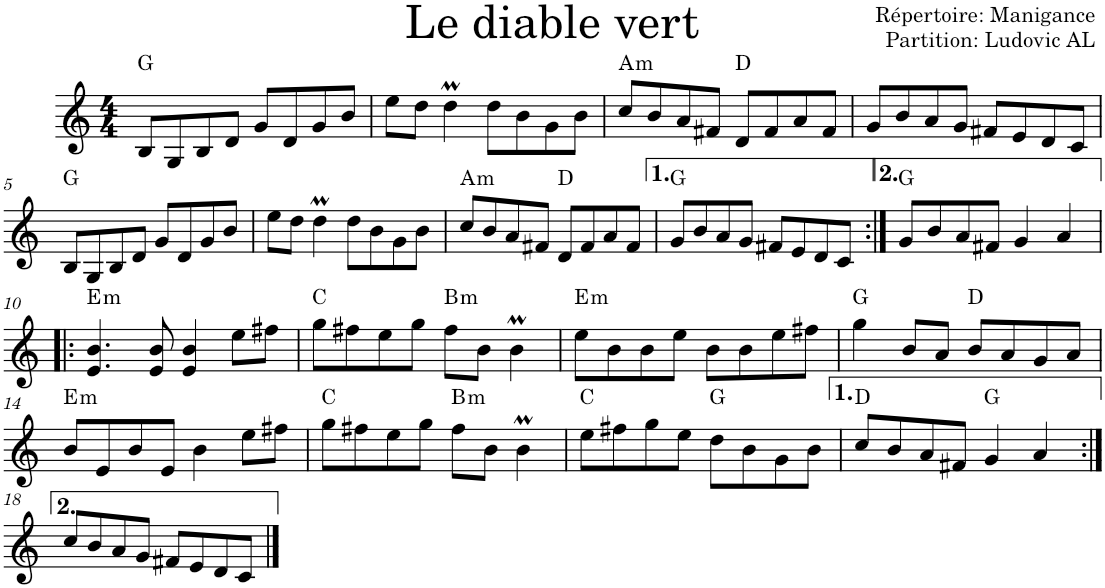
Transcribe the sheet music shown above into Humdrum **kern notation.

**kern	**harte
*part1	*part1
*staff1	*
*I"Violon	*
*I'Vln.	*
*clefG2	*
*k[]	*
*M4/4	*
=1	=1
8B/L	G:maj
8G/	.
8B/	.
8d/J	.
8g/L	.
8d/	.
8g/	.
8b/J	.
=2	=2
8ee\L	.
8dd\J	.
4ddM\	.
8dd\L	.
8b\	.
8g\	.
8b\J	.
=3	=3
!	!LO:H:kt=m
8cc/L	A:min
8b/	.
8a/	.
8f#X/J	.
8d/L	D:maj
8f#/	.
8a/	.
8f#/J	.
=4	=4
8g/L	.
8b/	.
8a/	.
8g/J	.
8f#X/L	.
8e/	.
8d/	.
8c/J	.
!!LO:LB:g=z
=5	=5
8B/L	G:maj
8G/	.
8B/	.
8d/J	.
8g/L	.
8d/	.
8g/	.
8b/J	.
=6	=6
8ee\L	.
8dd\J	.
4ddM\	.
8dd\L	.
8b\	.
8g\	.
8b\J	.
=7	=7
!	!LO:H:kt=m
8cc/L	A:min
8b/	.
8a/	.
8f#X/J	.
8d/L	D:maj
8f#/	.
8a/	.
8f#/J	.
=8	=8
8g/L	G:maj
8b/	.
8a/	.
8g/J	.
8f#X/L	.
8e/	.
8d/	.
8c/J	.
=9:|!	=9:|!
8g/L	G:maj
8b/	.
8a/	.
8f#X/J	.
4g/	.
4a/	.
!!LO:LB:g=z
=10!|:	=10!|:
!	!LO:H:kt=m
4.e/ 4.b/	E:min
8e/ 8b/	.
4e/ 4b/	.
8ee\L	.
8ff#X\J	.
=11	=11
8gg\L	C:maj
8ff#X\	.
8ee\	.
8gg\J	.
!	!LO:H:kt=m
8ff#\L	B:min
8b\J	.
4bm\	.
=12	=12
!	!LO:H:kt=m
8ee\L	E:min
8b\	.
8b\	.
8ee\J	.
8b\L	.
8b\	.
8ee\	.
8ff#X\J	.
=13	=13
4gg\	G:maj
8b/L	.
8a/J	.
8b/L	D:maj
8a/	.
8g/	.
8a/J	.
!!LO:LB:g=z
=14	=14
!	!LO:H:kt=m
8b/L	E:min
8e/	.
8b/	.
8e/J	.
4b\	.
8ee\L	.
8ff#X\J	.
=15	=15
8gg\L	C:maj
8ff#X\	.
8ee\	.
8gg\J	.
!	!LO:H:kt=m
8ff#\L	B:min
8b\J	.
4bm\	.
=16	=16
8ee\L	C:maj
8ff#X\	.
8gg\	.
8ee\J	.
8dd\L	G:maj
8b\	.
8g\	.
8b\J	.
=17	=17
8cc/L	D:maj
8b/	.
8a/	.
8f#X/J	.
4g/	G:maj
4a/	.
!!LO:LB:g=z
=18:|!	=18:|!
8cc/L	.
8b/	.
8a/	.
8g/J	.
8f#X/L	.
8e/	.
8d/	.
8c/J	.
==	==
*-	*-
